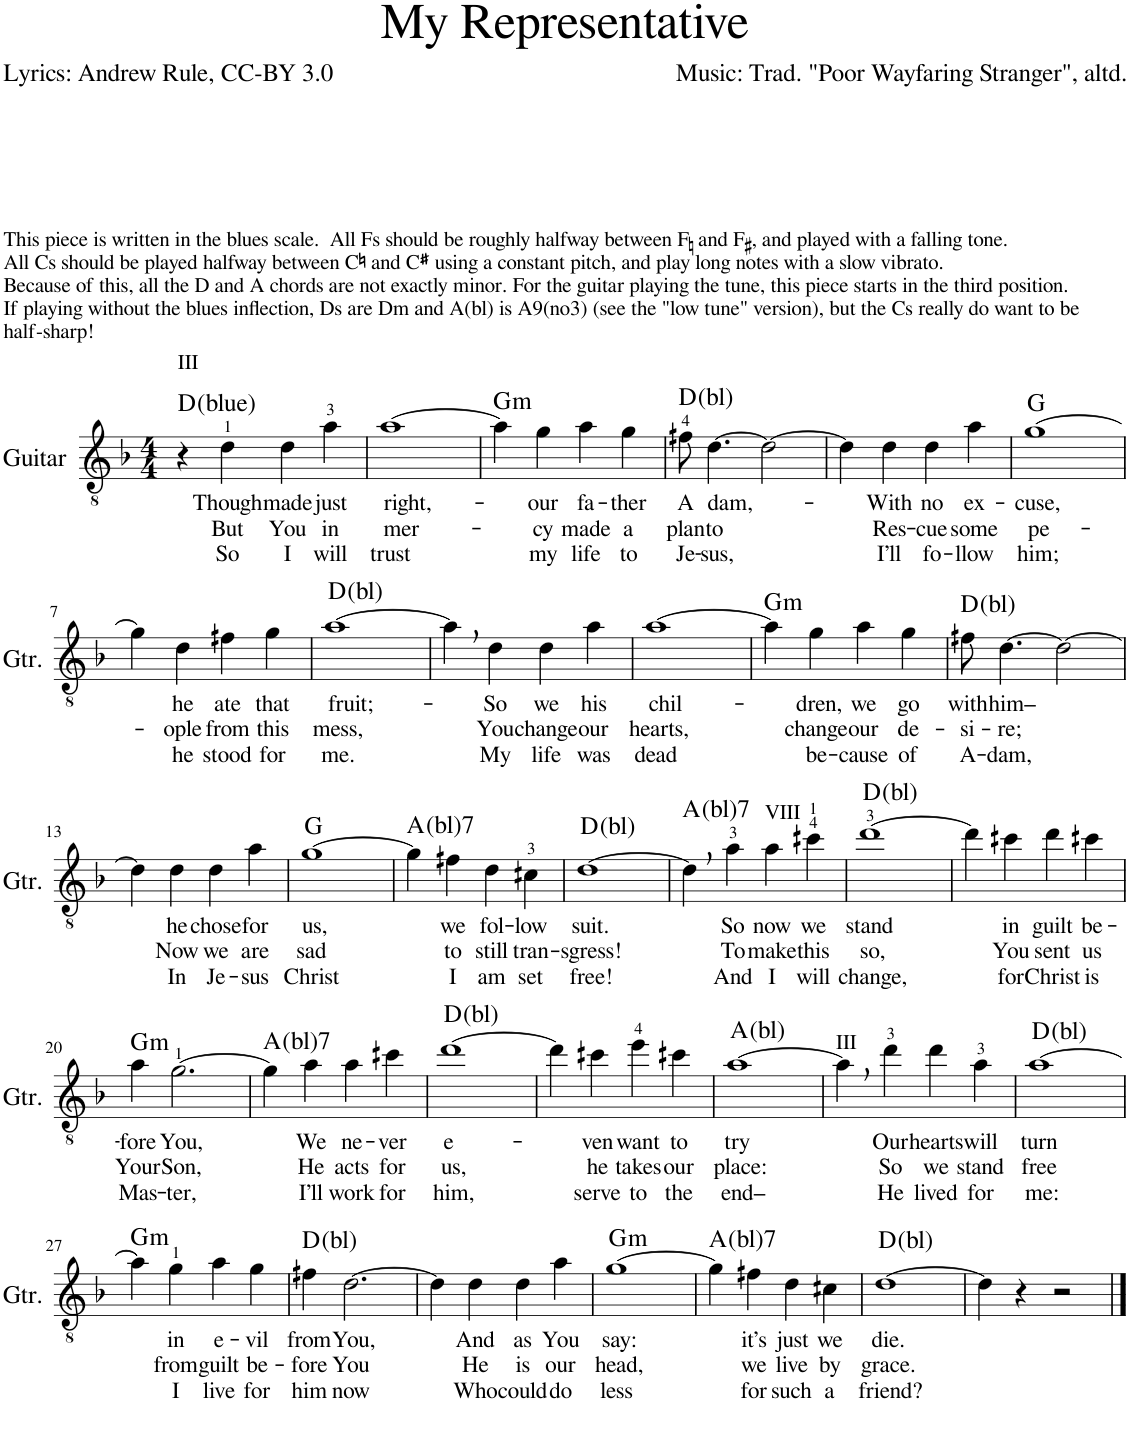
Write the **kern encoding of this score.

**kern	**text	**text	**text	**harte
*part1	*part1	*part1	*part1	*part1
*staff1	*staff1	*staff1	*staff1	*
*I"Guitar	*	*	*	*
*I'Gtr.	*	*	*	*
*clefGv2	*	*	*	*
*k[b-]	*	*	*	*
*M4/4	*	*	*	*
=1	=1	=1	=1	=1
!LO:TX:a:t=III	!	!	!	!
4r	.	.	.	D:maj
!	!LO:LY:b	!LO:LY:b	!LO:LY:b	!
4d\	Though	But	So	.
!	!LO:LY:b	!LO:LY:b	!LO:LY:b	!
4d\	made	You	I	.
!	!LO:LY:b	!LO:LY:b	!LO:LY:b	!
4a\	just	in	will	.
=2	=2	=2	=2	=2
!	!LO:LY:b	!LO:LY:b	!LO:LY:b	!
[1a	right,-	mer-	trust	.
=3	=3	=3	=3	=3
!	!	!	!	!LO:H:kt=m
4a\]	.	.	.	G:min
!	!LO:LY:b	!LO:LY:b	!LO:LY:b	!
4g\	-our	-cy	my	.
!	!LO:LY:b	!LO:LY:b	!LO:LY:b	!
4a\	fa-	made	life	.
!	!LO:LY:b	!LO:LY:b	!LO:LY:b	!
4g\	ther	a	to	.
=4	=4	=4	=4	=4
!	!LO:LY:b	!LO:LY:b	!LO:LY:b	!
8fn\	A	plan	Je-	D:maj
!	!LO:LY:b	!LO:LY:b	!LO:LY:b	!
[4.d\	dam,-	to	-sus,	.
2d\_	.	.	.	.
=5	=5	=5	=5	=5
4d\]	.	.	.	.
!	!LO:LY:b	!LO:LY:b	!LO:LY:b	!
4d\	With	Res-	I’ll	.
!	!LO:LY:b	!LO:LY:b	!LO:LY:b	!
4d\	no	-cue	fo-	.
!	!LO:LY:b	!LO:LY:b	!LO:LY:b	!
4a\	ex-	some	-llow	.
=6	=6	=6	=6	=6
!	!LO:LY:b	!LO:LY:b	!LO:LY:b	!
[1g	-cuse,	pe-	him;	G:maj
!!LO:LB:g=z
=7	=7	=7	=7	=7
4g\]	.	.	.	.
!	!LO:LY:b	!LO:LY:b	!LO:LY:b	!
4d\	he	-ople	he	.
!	!LO:LY:b	!LO:LY:b	!LO:LY:b	!
4fn\	ate	from	stood	.
!	!LO:LY:b	!LO:LY:b	!LO:LY:b	!
4g\	that	this	for	.
=8	=8	=8	=8	=8
!	!LO:LY:b	!LO:LY:b	!LO:LY:b	!
[1a	fruit;-	mess,	me.	D:maj
=9	=9	=9	=9	=9
4a,\]	.	.	.	.
!	!LO:LY:b	!LO:LY:b	!LO:LY:b	!
4d\	So	You	My	.
!	!LO:LY:b	!LO:LY:b	!LO:LY:b	!
4d\	we	change	life	.
!	!LO:LY:b	!LO:LY:b	!LO:LY:b	!
4a\	his	our	was	.
=10	=10	=10	=10	=10
!	!LO:LY:b	!LO:LY:b	!LO:LY:b	!
[1a	chil-	hearts,	dead	.
=11	=11	=11	=11	=11
!	!	!	!	!LO:H:kt=m
4a\]	.	.	.	G:min
!	!LO:LY:b	!LO:LY:b	!LO:LY:b	!
4g\	-dren,	change	be-	.
!	!LO:LY:b	!LO:LY:b	!LO:LY:b	!
4a\	we	our	-cause	.
!	!LO:LY:b	!LO:LY:b	!LO:LY:b	!
4g\	go	de-	of	.
=12	=12	=12	=12	=12
!	!LO:LY:b	!LO:LY:b	!LO:LY:b	!
8fn\	with	-si-	A-	D:maj
!	!LO:LY:b	!LO:LY:b	!LO:LY:b	!
[4.d\	him–	-re;	-dam,	.
2d\_	.	.	.	.
!!LO:LB:g=z
=13	=13	=13	=13	=13
4d\]	.	.	.	.
!	!LO:LY:b	!LO:LY:b	!LO:LY:b	!
4d\	he	Now	In	.
!	!LO:LY:b	!LO:LY:b	!LO:LY:b	!
4d\	chose	we	Je-	.
!	!LO:LY:b	!LO:LY:b	!LO:LY:b	!
4a\	for	are	-sus	.
=14	=14	=14	=14	=14
!	!LO:LY:b	!LO:LY:b	!LO:LY:b	!
[1g	us,	sad	Christ	G:maj
=15	=15	=15	=15	=15
4g\]	.	.	.	A:maj7
!	!LO:LY:b	!LO:LY:b	!LO:LY:b	!
4fn\	we	to	I	.
!	!LO:LY:b	!LO:LY:b	!LO:LY:b	!
4d\	fol-	still	am	.
!	!LO:LY:b	!LO:LY:b	!LO:LY:b	!
4cn\	-low	tran-	set	.
=16	=16	=16	=16	=16
!	!LO:LY:b	!LO:LY:b	!LO:LY:b	!
[1d	suit.	-sgress!	free!	D:maj
=17	=17	=17	=17	=17
4d,\]	.	.	.	A:maj7
!	!LO:LY:b	!LO:LY:b	!LO:LY:b	!
4a\	So	To	And	.
!LO:TX:a:t=VIII	!	!	!	!
!	!LO:LY:b	!LO:LY:b	!LO:LY:b	!
4a\	now	make	I	.
!	!LO:LY:b	!LO:LY:b	!LO:LY:b	!
4ccn\	we	this	will	.
=18	=18	=18	=18	=18
!	!LO:LY:b	!LO:LY:b	!LO:LY:b	!
[1dd	stand	so,	change,	D:maj
=19	=19	=19	=19	=19
4dd\]	.	.	.	.
!	!LO:LY:b	!LO:LY:b	!LO:LY:b	!
4ccn\	in	You	-for	.
!	!LO:LY:b	!LO:LY:b	!LO:LY:b	!
4dd\	guilt	sent	Christ	.
!	!LO:LY:b	!LO:LY:b	!LO:LY:b	!
4ccn\	be-	us	is	.
!!LO:LB:g=z
=20	=20	=20	=20	=20
!	!LO:LY:b	!LO:LY:b	!LO:LY:b	!LO:H:kt=m
4a\	-fore	Your	Mas-	G:min
!	!LO:LY:b	!LO:LY:b	!LO:LY:b	!
[2.g\	You,	Son,	-ter,	.
=21	=21	=21	=21	=21
4g\]	.	.	.	A:maj7
!	!LO:LY:b	!LO:LY:b	!LO:LY:b	!
4a\	We	He	I’ll	.
!	!LO:LY:b	!LO:LY:b	!LO:LY:b	!
4a\	ne-	acts	work	.
!	!LO:LY:b	!LO:LY:b	!LO:LY:b	!
4ccn\	-ver	for	for	.
=22	=22	=22	=22	=22
!	!LO:LY:b	!LO:LY:b	!LO:LY:b	!
[1dd	e-	us,	him,	D:maj
=23	=23	=23	=23	=23
4dd\]	.	.	.	.
!	!LO:LY:b	!LO:LY:b	!LO:LY:b	!
4ccn\	-ven	he	serve	.
!	!LO:LY:b	!LO:LY:b	!LO:LY:b	!
4ee\	want	takes	to	.
!	!LO:LY:b	!LO:LY:b	!LO:LY:b	!
4ccn\	to	our	the	.
=24	=24	=24	=24	=24
!	!LO:LY:b	!LO:LY:b	!LO:LY:b	!
[1a	try	place:	end–	A:maj
=25	=25	=25	=25	=25
!LO:TX:a:t=III	!	!	!	!
4a,\]	.	.	.	.
!	!LO:LY:b	!LO:LY:b	!LO:LY:b	!
4dd\	Our	So	He	.
!	!LO:LY:b	!LO:LY:b	!LO:LY:b	!
4dd\	hearts	we	lived	.
!	!LO:LY:b	!LO:LY:b	!LO:LY:b	!
4a\	will	stand	for	.
=26	=26	=26	=26	=26
!	!LO:LY:b	!LO:LY:b	!LO:LY:b	!
[1a	turn	free	me:	D:maj
!!LO:LB:g=z
=27	=27	=27	=27	=27
!	!	!	!	!LO:H:kt=m
4a\]	.	.	.	G:min
!	!LO:LY:b	!LO:LY:b	!LO:LY:b	!
4g\	in	from	I	.
!	!LO:LY:b	!LO:LY:b	!LO:LY:b	!
4a\	e-	guilt	live	.
!	!LO:LY:b	!LO:LY:b	!LO:LY:b	!
4g\	-vil	be-	for	.
=28	=28	=28	=28	=28
!	!LO:LY:b	!LO:LY:b	!LO:LY:b	!
4fn\	from	-fore	him	D:maj
!	!LO:LY:b	!LO:LY:b	!LO:LY:b	!
[2.d\	You,	You	now	.
=29	=29	=29	=29	=29
4d\]	.	.	.	.
!	!LO:LY:b	!LO:LY:b	!LO:LY:b	!
4d\	And	He	Who	.
!	!LO:LY:b	!LO:LY:b	!LO:LY:b	!
4d\	as	is	could	.
!	!LO:LY:b	!LO:LY:b	!LO:LY:b	!
4a\	You	our	do	.
=30	=30	=30	=30	=30
!	!LO:LY:b	!LO:LY:b	!LO:LY:b	!LO:H:kt=m
[1g	say:	head,	less	G:min
=31	=31	=31	=31	=31
4g\]	.	.	.	A:maj7
!	!LO:LY:b	!LO:LY:b	!LO:LY:b	!
4fn\	it’s	we	for	.
!	!LO:LY:b	!LO:LY:b	!LO:LY:b	!
4d\	just	live	such	.
!	!LO:LY:b	!LO:LY:b	!LO:LY:b	!
4cn\	we	by	a	.
=32	=32	=32	=32	=32
!	!LO:LY:b	!LO:LY:b	!LO:LY:b	!
[1d	die.	grace.	friend?	D:maj
=33	=33	=33	=33	=33
4d\]	.	.	.	.
4r	.	.	.	.
2r	.	.	.	.
==	==	==	==	==
*-	*-	*-	*-	*-
